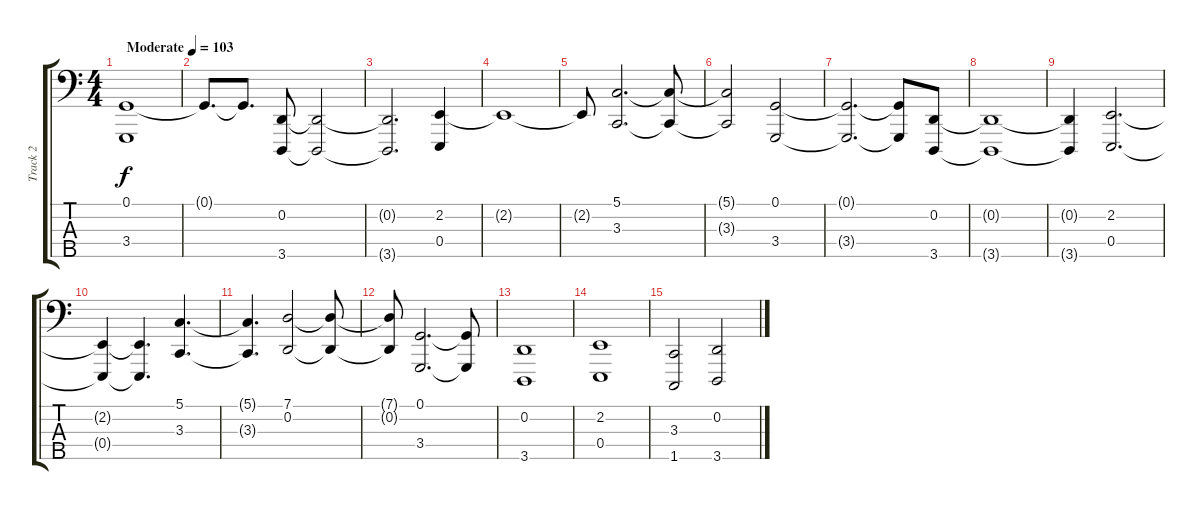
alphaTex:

\track ("Track 2" "Track 2") {instrument acousticgrandpiano}
\staff {score tabs}
\tuning (G2 D2 A1 E1 B0) {hide}
\ts (4 4)
\tempo (103 "Moderate")
\clef f4
\ks c
(0.1 3.4).1{dy f instrument acousticgrandpiano} |
0.1{t}.8{d} 0.1{t}.8{d} (0.2 3.5).8 (0.2{t} 3.5{t}).2 |
(0.2{t} 3.5{t}).2{d} (2.2 0.4).4 |
2.2{t}.1 |
2.2{t}.8 (5.1 3.3).2{d} (5.1{t} 3.3{t}).8 |
(5.1{t} 3.3{t}).2 (0.1 3.4).2 |
(0.1{t} 3.4{t}).2{d} (0.1{t} 3.4{t}).8 (0.2 3.5).8 |
(0.2{t} 3.5{t}).1 |
(0.2{t} 3.5{t}).4 (2.2 0.4).2{d} |
(2.2{t} 0.4{t}).4 (2.2{t} 0.4{t}).4{d} (5.1 3.3).4{d} |
(5.1{t} 3.3{t}).4{d} (7.1 0.2).2 (7.1{t} 0.2{t}).8 |
(7.1{t} 0.2{t}).8 (0.1 3.4).2{d} (0.1{t} 3.4{t}).8 |
(0.2 3.5).1 |
(2.2 0.4).1 |
(3.3 1.5).2 (0.2 3.5).2
